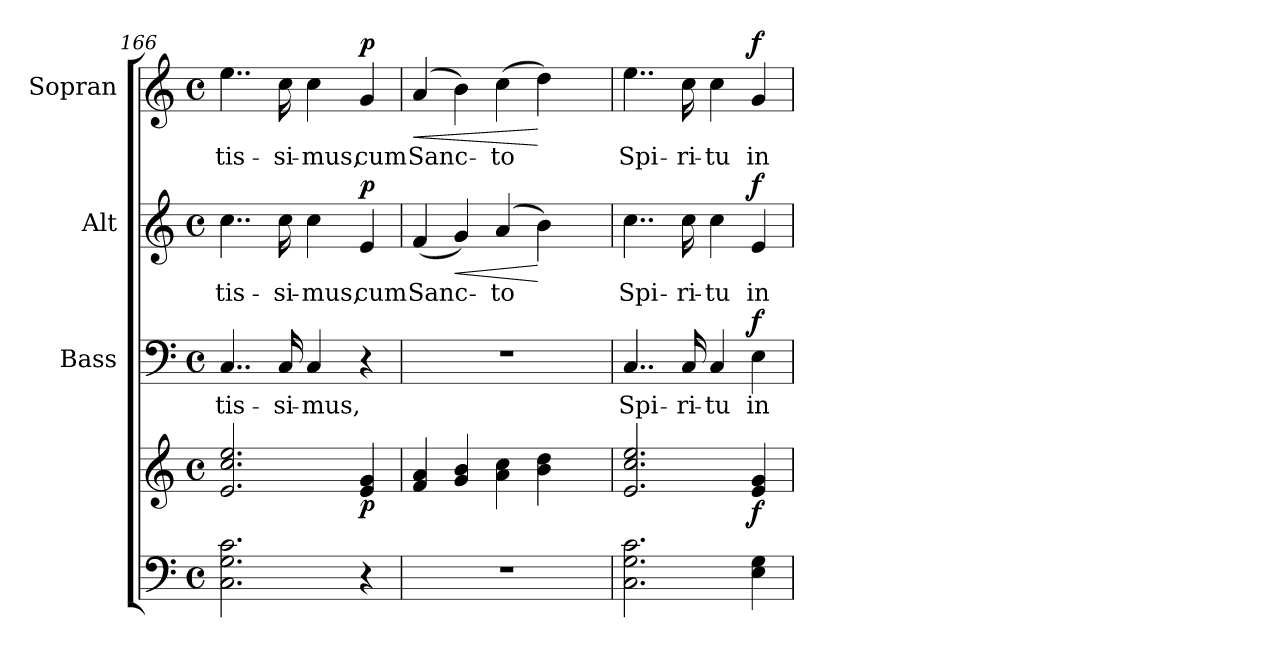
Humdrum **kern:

**kern	**kern	**dynam	**kern	**text	**dynam	**kern	**text	**dynam	**kern	**text	**dynam
*part4	*part4	*part4	*part3	*part3	*part3	*part2	*part2	*part2	*part1	*part1	*part1
*staff5	*staff4	*staff4/5	*staff3	*staff3	*staff3	*staff2	*staff2	*staff2	*staff1	*staff1	*staff1
*	*	*	*I"Bass	*	*	*I"Alt	*	*	*I"Sopran	*	*
*	*	*	*I'B.	*	*	*I'A	*	*	*I'S	*	*
*clefF4	*clefG2	*	*clefF4	*	*	*clefG2	*	*	*clefG2	*	*
*k[]	*k[]	*	*k[]	*	*	*k[]	*	*	*k[]	*	*
*C:	*C:	*	*C:	*	*	*C:	*	*	*C:	*	*
*M4/4	*M4/4	*	*M4/4	*	*	*M4/4	*	*	*M4/4	*	*
*met(c)	*met(c)	*	*met(c)	*	*	*met(c)	*	*	*met(c)	*	*
=166	=166	=166	=166	=166	=166	=166	=166	=166	=166	=166	=166
!	!	!	!	!LO:LY:b	!	!	!LO:LY:b	!	!	!LO:LY:b	!
2.C\ 2.G\ 2.c\	2.e/ 2.cc/ 2.ee/	.	4..C/	-tis-	.	4..cc\	-tis-	.	4..ee\	-tis-	.
!	!	!	!	!LO:LY:b	!	!	!LO:LY:b	!	!	!LO:LY:b	!
.	.	.	16C/	-si-	.	16cc\	-si-	.	16cc\	-si-	.
!	!	!	!	!LO:LY:b	!	!	!LO:LY:b	!	!	!LO:LY:b	!
.	.	.	4C/	-mus,	.	4cc\	-mus,	.	4cc\	-mus,	.
!	!	!LO:DY:b	!	!	!	!	!LO:LY:b	!LO:DY:a	!	!LO:LY:b	!LO:DY:a
4r	4e/ 4g/	p	4r	.	.	4e/	cum	p	4g/	cum	p
!!LO:PB:g=z
=167	=167	=167	=167	=167	=167	=167	=167	=167	=167	=167	=167
!	!	!	!	!	!	!	!LO:LY:b	!	!	!LO:LY:b	!LO:HP:b
1r	4f/ 4a/	.	1r	.	.	(<4f/	Sanc-	.	(4a/	Sanc-	<
!	!	!	!	!	!	!	!	!LO:HP:b	!	!	!
.	4g/ 4b/	.	.	.	.	4g/)	.	<	4b\)	.	.
!	!	!	!	!	!	!	!LO:LY:b	!	!	!LO:LY:b	!
.	4a\ 4cc\	.	.	.	.	(4a/	-to	.	(>4cc\	-to	.
.	4b\ 4dd\	.	.	.	.	4b\)	.	[	4dd\)	.	[
=168	=168	=168	=168	=168	=168	=168	=168	=168	=168	=168	=168
!	!	!	!	!LO:LY:b	!	!	!LO:LY:b	!	!	!LO:LY:b	!
2.C\ 2.G\ 2.c\	2.e/ 2.cc/ 2.ee/	.	4..C/	Spi-	.	4..cc\	Spi-	.	4..ee\	Spi-	.
!	!	!	!	!LO:LY:b	!	!	!LO:LY:b	!	!	!LO:LY:b	!
.	.	.	16C/	-ri-	.	16cc\	-ri-	.	16cc\	-ri-	.
!	!	!	!	!LO:LY:b	!	!	!LO:LY:b	!	!	!LO:LY:b	!
.	.	.	4C/	-tu	.	4cc\	-tu	.	4cc\	-tu	.
!	!	!LO:DY:b	!	!LO:LY:b	!LO:DY:a	!	!LO:LY:b	!LO:DY:a	!	!LO:LY:b	!LO:DY:a
4E\ 4G\	4e/ 4g/	f	4E\	in	f	4e/	in	f	4g/	in	f
=	=	=	=	=	=	=	=	=	=	=	=
*-	*-	*-	*-	*-	*-	*-	*-	*-	*-	*-	*-
